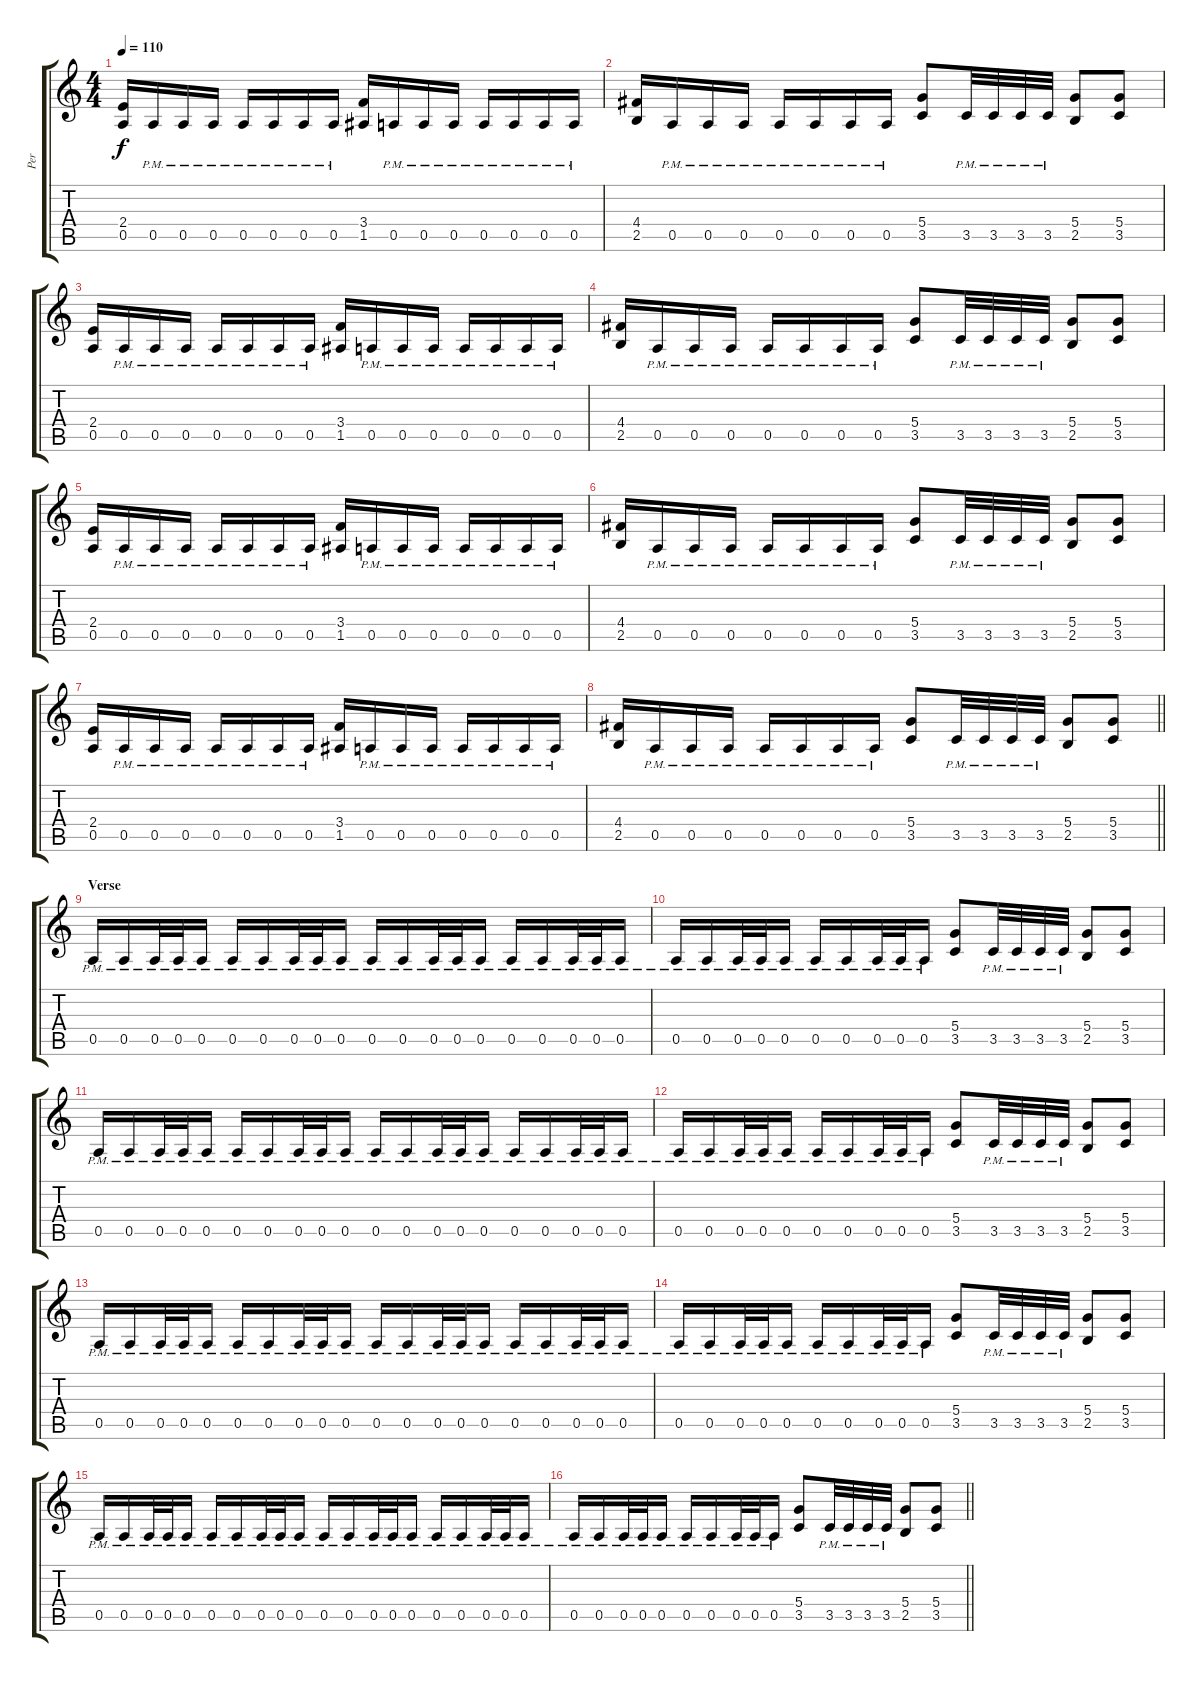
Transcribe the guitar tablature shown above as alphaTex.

\track ("Per" "Per") {instrument distortionguitar}
\staff {score tabs}
\tuning (E4 B3 G3 D3 A2 E2) {hide}
\ts (4 4)
\tempo 110
\clef g2
\ks c
(2.4 0.5).16{dy f} 0.5{pm}.16 0.5{pm}.16 0.5{pm}.16 0.5{pm}.16 0.5{pm}.16 0.5{pm}.16 0.5{pm}.16 (3.4 1.5).16 0.5{pm}.16 0.5{pm}.16 0.5{pm}.16 0.5{pm}.16 0.5{pm}.16 0.5{pm}.16 0.5{pm}.16 |
(4.4 2.5).16 0.5{pm}.16 0.5{pm}.16 0.5{pm}.16 0.5{pm}.16 0.5{pm}.16 0.5{pm}.16 0.5{pm}.16 (5.4 3.5).8 3.5{pm}.32 3.5{pm}.32 3.5{pm}.32 3.5{pm}.32 (5.4 2.5).8 (5.4 3.5).8 |
(2.4 0.5).16 0.5{pm}.16 0.5{pm}.16 0.5{pm}.16 0.5{pm}.16 0.5{pm}.16 0.5{pm}.16 0.5{pm}.16 (3.4 1.5).16 0.5{pm}.16 0.5{pm}.16 0.5{pm}.16 0.5{pm}.16 0.5{pm}.16 0.5{pm}.16 0.5{pm}.16 |
(4.4 2.5).16 0.5{pm}.16 0.5{pm}.16 0.5{pm}.16 0.5{pm}.16 0.5{pm}.16 0.5{pm}.16 0.5{pm}.16 (5.4 3.5).8 3.5{pm}.32 3.5{pm}.32 3.5{pm}.32 3.5{pm}.32 (5.4 2.5).8 (5.4 3.5).8 |
(2.4 0.5).16 0.5{pm}.16 0.5{pm}.16 0.5{pm}.16 0.5{pm}.16 0.5{pm}.16 0.5{pm}.16 0.5{pm}.16 (3.4 1.5).16 0.5{pm}.16 0.5{pm}.16 0.5{pm}.16 0.5{pm}.16 0.5{pm}.16 0.5{pm}.16 0.5{pm}.16 |
(4.4 2.5).16 0.5{pm}.16 0.5{pm}.16 0.5{pm}.16 0.5{pm}.16 0.5{pm}.16 0.5{pm}.16 0.5{pm}.16 (5.4 3.5).8 3.5{pm}.32 3.5{pm}.32 3.5{pm}.32 3.5{pm}.32 (5.4 2.5).8 (5.4 3.5).8 |
(2.4 0.5).16 0.5{pm}.16 0.5{pm}.16 0.5{pm}.16 0.5{pm}.16 0.5{pm}.16 0.5{pm}.16 0.5{pm}.16 (3.4 1.5).16 0.5{pm}.16 0.5{pm}.16 0.5{pm}.16 0.5{pm}.16 0.5{pm}.16 0.5{pm}.16 0.5{pm}.16 |
\barLineRight lightlight
(4.4 2.5).16 0.5{pm}.16 0.5{pm}.16 0.5{pm}.16 0.5{pm}.16 0.5{pm}.16 0.5{pm}.16 0.5{pm}.16 (5.4 3.5).8 3.5{pm}.32 3.5{pm}.32 3.5{pm}.32 3.5{pm}.32 (5.4 2.5).8 (5.4 3.5).8 |
\section ("" "Verse")
0.5{pm}.16 0.5{pm}.16 0.5{pm}.32 0.5{pm}.32 0.5{pm}.16 0.5{pm}.16 0.5{pm}.16 0.5{pm}.32 0.5{pm}.32 0.5{pm}.16 0.5{pm}.16 0.5{pm}.16 0.5{pm}.32 0.5{pm}.32 0.5{pm}.16 0.5{pm}.16 0.5{pm}.16 0.5{pm}.32 0.5{pm}.32 0.5{pm}.16 |
0.5{pm}.16 0.5{pm}.16 0.5{pm}.32 0.5{pm}.32 0.5{pm}.16 0.5{pm}.16 0.5{pm}.16 0.5{pm}.32 0.5{pm}.32 0.5{pm}.16 (5.4 3.5).8 3.5{pm}.32 3.5{pm}.32 3.5{pm}.32 3.5{pm}.32 (5.4 2.5).8 (5.4 3.5).8 |
0.5{pm}.16 0.5{pm}.16 0.5{pm}.32 0.5{pm}.32 0.5{pm}.16 0.5{pm}.16 0.5{pm}.16 0.5{pm}.32 0.5{pm}.32 0.5{pm}.16 0.5{pm}.16 0.5{pm}.16 0.5{pm}.32 0.5{pm}.32 0.5{pm}.16 0.5{pm}.16 0.5{pm}.16 0.5{pm}.32 0.5{pm}.32 0.5{pm}.16 |
0.5{pm}.16 0.5{pm}.16 0.5{pm}.32 0.5{pm}.32 0.5{pm}.16 0.5{pm}.16 0.5{pm}.16 0.5{pm}.32 0.5{pm}.32 0.5{pm}.16 (5.4 3.5).8 3.5{pm}.32 3.5{pm}.32 3.5{pm}.32 3.5{pm}.32 (5.4 2.5).8 (5.4 3.5).8 |
0.5{pm}.16 0.5{pm}.16 0.5{pm}.32 0.5{pm}.32 0.5{pm}.16 0.5{pm}.16 0.5{pm}.16 0.5{pm}.32 0.5{pm}.32 0.5{pm}.16 0.5{pm}.16 0.5{pm}.16 0.5{pm}.32 0.5{pm}.32 0.5{pm}.16 0.5{pm}.16 0.5{pm}.16 0.5{pm}.32 0.5{pm}.32 0.5{pm}.16 |
0.5{pm}.16 0.5{pm}.16 0.5{pm}.32 0.5{pm}.32 0.5{pm}.16 0.5{pm}.16 0.5{pm}.16 0.5{pm}.32 0.5{pm}.32 0.5{pm}.16 (5.4 3.5).8 3.5{pm}.32 3.5{pm}.32 3.5{pm}.32 3.5{pm}.32 (5.4 2.5).8 (5.4 3.5).8 |
0.5{pm}.16 0.5{pm}.16 0.5{pm}.32 0.5{pm}.32 0.5{pm}.16 0.5{pm}.16 0.5{pm}.16 0.5{pm}.32 0.5{pm}.32 0.5{pm}.16 0.5{pm}.16 0.5{pm}.16 0.5{pm}.32 0.5{pm}.32 0.5{pm}.16 0.5{pm}.16 0.5{pm}.16 0.5{pm}.32 0.5{pm}.32 0.5{pm}.16 |
\barLineRight lightlight
0.5{pm}.16 0.5{pm}.16 0.5{pm}.32 0.5{pm}.32 0.5{pm}.16 0.5{pm}.16 0.5{pm}.16 0.5{pm}.32 0.5{pm}.32 0.5{pm}.16 (5.4 3.5).8 3.5{pm}.32 3.5{pm}.32 3.5{pm}.32 3.5{pm}.32 (5.4 2.5).8 (5.4 3.5).8
